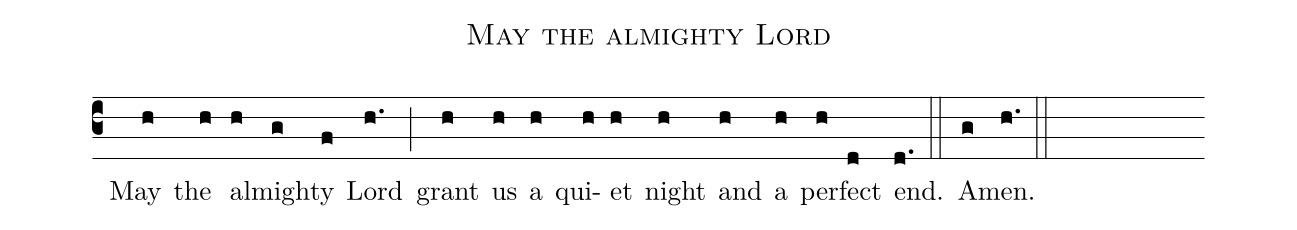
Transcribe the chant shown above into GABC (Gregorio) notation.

name: May the almighty Lord;
%%
(c3) () May(h) the(h) al(h)migh(g)ty(f) Lord(h.) (;)
grant(h) us(h) a(h) qui(h)et(h) night(h) and(h) a(h) per(h)fect(d) end.(d.) (::) A(g)men.(h.) (::)
